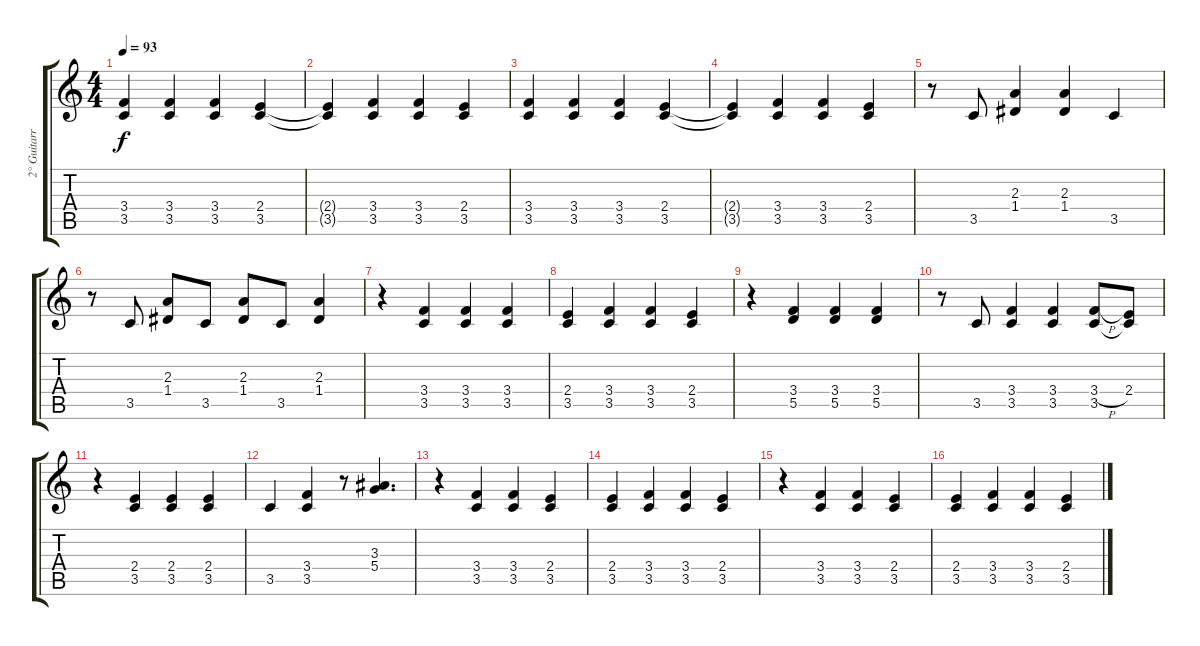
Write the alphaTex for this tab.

\track ("2° Guitarra" "2° Guitarr") {instrument electricguitarclean}
\staff {score tabs}
\tuning (E4 B3 G3 D3 A2 E2) {hide}
\ts (4 4)
\tempo 93
\clef g2
\ks c
(3.4 3.5).4{dy f instrument electricguitarclean} (3.4 3.5).4 (3.4 3.5).4 (2.4 3.5).4 |
(2.4{t} 3.5{t}).4 (3.4 3.5).4 (3.4 3.5).4 (2.4 3.5).4 |
(3.4 3.5).4 (3.4 3.5).4 (3.4 3.5).4 (2.4 3.5).4 |
(2.4{t} 3.5{t}).4 (3.4 3.5).4 (3.4 3.5).4 (2.4 3.5).4 |
r.8 3.5.8 (2.3 1.4).4 (2.3 1.4).4 3.5.4 |
r.8 3.5.8 (2.3 1.4).8 3.5.8 (2.3 1.4).8 3.5.8 (2.3 1.4).4 |
r.4 (3.4 3.5).4 (3.4 3.5).4 (3.4 3.5).4 |
(2.4 3.5).4 (3.4 3.5).4 (3.4 3.5).4 (2.4 3.5).4 |
r.4 (3.4 5.5).4 (3.4 5.5).4 (3.4 5.5).4 |
r.8 3.5.8 (3.4 3.5).4 (3.4 3.5).4 (3.4{h} 3.5).8 (2.4 3.5{t}).8 |
r.4 (2.4 3.5).4 (2.4 3.5).4 (2.4 3.5).4 |
3.5.4 (3.4 3.5).4 r.8 (3.3 5.4).4{d} |
r.4 (3.4 3.5).4 (3.4 3.5).4 (2.4 3.5).4 |
(2.4 3.5).4 (3.4 3.5).4 (3.4 3.5).4 (2.4 3.5).4 |
r.4 (3.4 3.5).4 (3.4 3.5).4 (2.4 3.5).4 |
(2.4 3.5).4 (3.4 3.5).4 (3.4 3.5).4 (2.4 3.5).4
